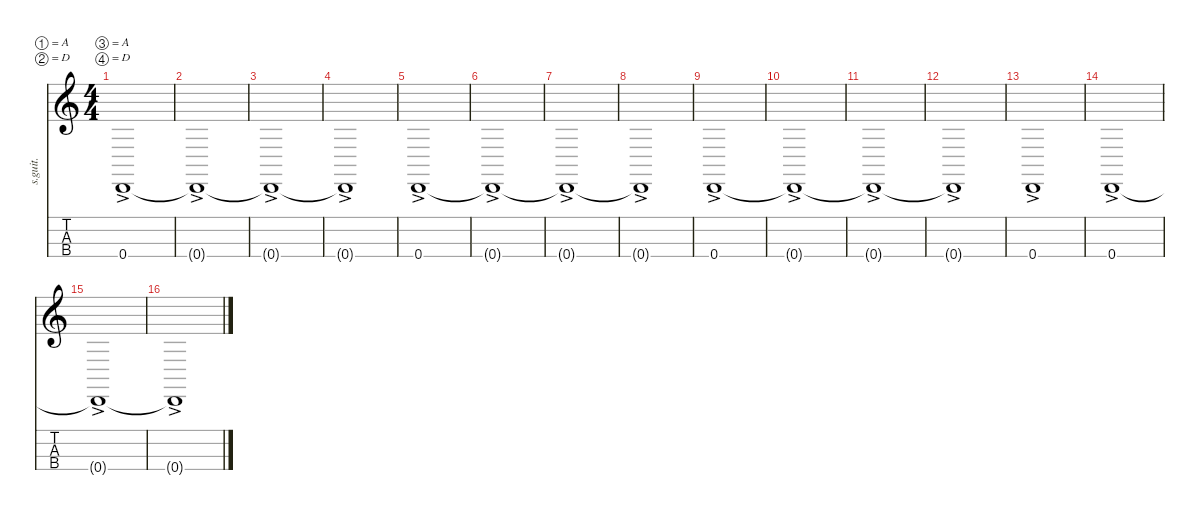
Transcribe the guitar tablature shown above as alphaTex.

\defaultSystemsLayout 4
\hideDynamics
\bracketExtendMode nobrackets
\track ("Electric Bass" "s.guit.") {instrument electricbassfinger}
\staff {score tabs}
\tuning (A2 D2 A1 D1)
\ts (4 4)
\tempo (129 hide)
\clef g2
\ks c
0.4{ac}.1{dy mf} |
0.4{ac t}.1 |
0.4{ac t}.1 |
0.4{ac t}.1 |
0.4{ac}.1 |
0.4{ac t}.1 |
0.4{ac t}.1 |
0.4{ac t}.1 |
0.4{ac}.1 |
0.4{ac t}.1 |
0.4{ac t}.1 |
0.4{ac t}.1 |
0.4{ac}.1 |
0.4{ac}.1 |
0.4{ac t}.1 |
0.4{ac t}.1
